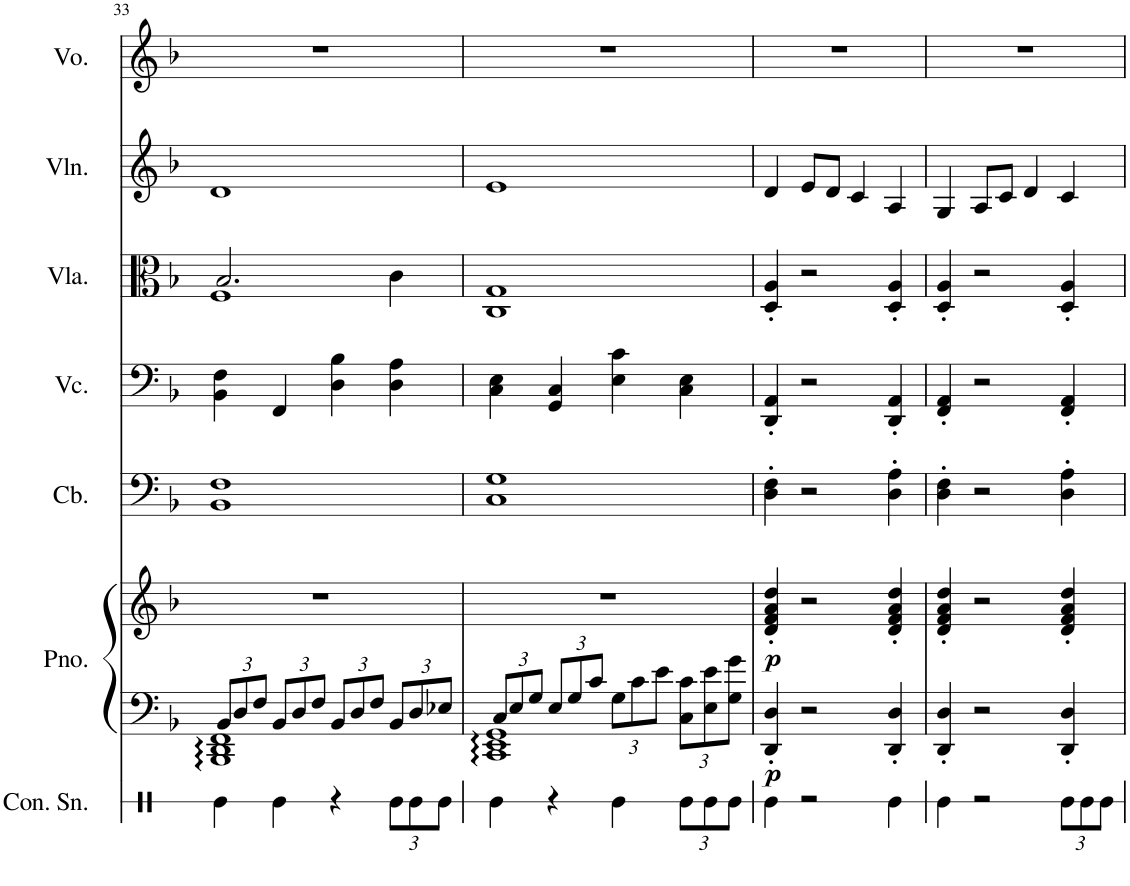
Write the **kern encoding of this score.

**kern	**kern	**kern	**dynam	**kern	**kern	**kern	**kern	**kern
*part7	*part6	*part6	*part6	*part5	*part4	*part3	*part2	*part1
*staff8	*staff7	*staff6	*staff6/7	*staff5	*staff4	*staff3	*staff2	*staff1
*I"Concert Snare Drum	*I"Piano	*	*	*I"Contrabass	*I"Violoncello	*I"Viola	*I"Violin	*I"Voice
*I'Con. Sn.	*I'Pno.	*	*	*I'Cb.	*I'Vc.	*I'Vla.	*I'Vln.	*I'Vo.
!!LO:PB:g=z
*clefX	*clefF4	*clefG2	*	*clefF4	*clefF4	*clefC3	*clefG2	*clefG2
*	*	*	*	*Trd7c12	*	*	*	*
*k[]	*k[b-]	*k[b-]	*	*k[b-]	*k[b-]	*k[b-]	*k[b-]	*k[b-]
*M4/4	*M4/4	*M4/4	*	*M4/4	*M4/4	*M4/4	*M4/4	*M4/4
=33	=33	=33	=33	=33	=33	=33	=33	=33
*	*^	*	*	*	*	*	*	*
*	*	*Xbrackettup	*	*	*	*	*	*	*
*	*	*	*	*	*	*	*^	*	*
4Re\	1BBB- 1DD 1FF	12BB-/L	1r	.	1BB- 1F	4BB-\ 4F\	1F	2.B-/	1d	1r
.	.	12D/	.	.	.	.	.	.	.	.
.	.	12F/J	.	.	.	.	.	.	.	.
4Re\	.	12BB-/L	.	.	.	4FF/	.	.	.	.
.	.	12D/	.	.	.	.	.	.	.	.
.	.	12F/J	.	.	.	.	.	.	.	.
4r	.	12BB-/L	.	.	.	4D\ 4B-\	.	.	.	.
.	.	12D/	.	.	.	.	.	.	.	.
.	.	12F/J	.	.	.	.	.	.	.	.
*Xbrackettup	*	*	*	*	*	*	*	*	*	*
12Re\L	.	12BB-/L	.	.	.	4D\ 4A\	.	4c\	.	.
12Re\	.	12D/	.	.	.	.	.	.	.	.
12Re\J	.	12E-X/J	.	.	.	.	.	.	.	.
*	*	*	*	*	*	*	*v	*v	*	*
=34	=34	=34	=34	=34	=34	=34	=34	=34	=34
4Re\	1CC 1EE 1GG	12C/L	1r	.	1C 1G	4C\ 4E\	1C 1G	1e	1r
.	.	12E/	.	.	.	.	.	.	.
.	.	12G/J	.	.	.	.	.	.	.
4r	.	12E/L	.	.	.	4GG/ 4C/	.	.	.
.	.	12G/	.	.	.	.	.	.	.
.	.	12c/J	.	.	.	.	.	.	.
4Re\	.	12G\L	.	.	.	4E\ 4c\	.	.	.
.	.	12c\	.	.	.	.	.	.	.
.	.	12e\J	.	.	.	.	.	.	.
12Re\L	.	12C\ 12c\L	.	.	.	4C\ 4E\	.	.	.
12Re\	.	12E\ 12e\	.	.	.	.	.	.	.
12Re\J	.	12G\ 12g\J	.	.	.	.	.	.	.
=35	=35	=35	=35	=35	=35	=35	=35	=35	=35
!	!	!	!	!LO:DY:b=2	!	!	!	!	!
!	!	!	!	!LO:DY:n=1:b	!	!	!	!	!
*	*v	*v	*	*	*	*	*	*	*
4Re\	4DD/' 4D/'	4d/' 4f/' 4a/' 4dd/'	p p	4D\' 4F\'	4DD/' 4AA/'	4D/' 4A/'	4d/	1r
2r	2r	2r	.	2r	2r	2r	8e/L	.
.	.	.	.	.	.	.	8d/J	.
.	.	.	.	.	.	.	4c/	.
4Re\	4DD/' 4D/'	4d/' 4f/' 4a/' 4dd/'	.	4D\' 4A\'	4DD/' 4AA/'	4D/' 4A/'	4A/	.
=36	=36	=36	=36	=36	=36	=36	=36	=36
4Re\	4DD/' 4D/'	4d/' 4f/' 4a/' 4dd/'	.	4D\' 4F\'	4FF/' 4AA/'	4D/' 4A/'	4G/	1r
2r	2r	2r	.	2r	2r	2r	8A/L	.
.	.	.	.	.	.	.	8c/J	.
.	.	.	.	.	.	.	4d/	.
12Re\L	4DD/' 4D/'	4d/' 4f/' 4a/' 4dd/'	.	4D\' 4A\'	4FF/' 4AA/'	4D/' 4A/'	4c/	.
12Re\	.	.	.	.	.	.	.	.
12Re\J	.	.	.	.	.	.	.	.
=	=	=	=	=	=	=	=	=
*-	*-	*-	*-	*-	*-	*-	*-	*-
